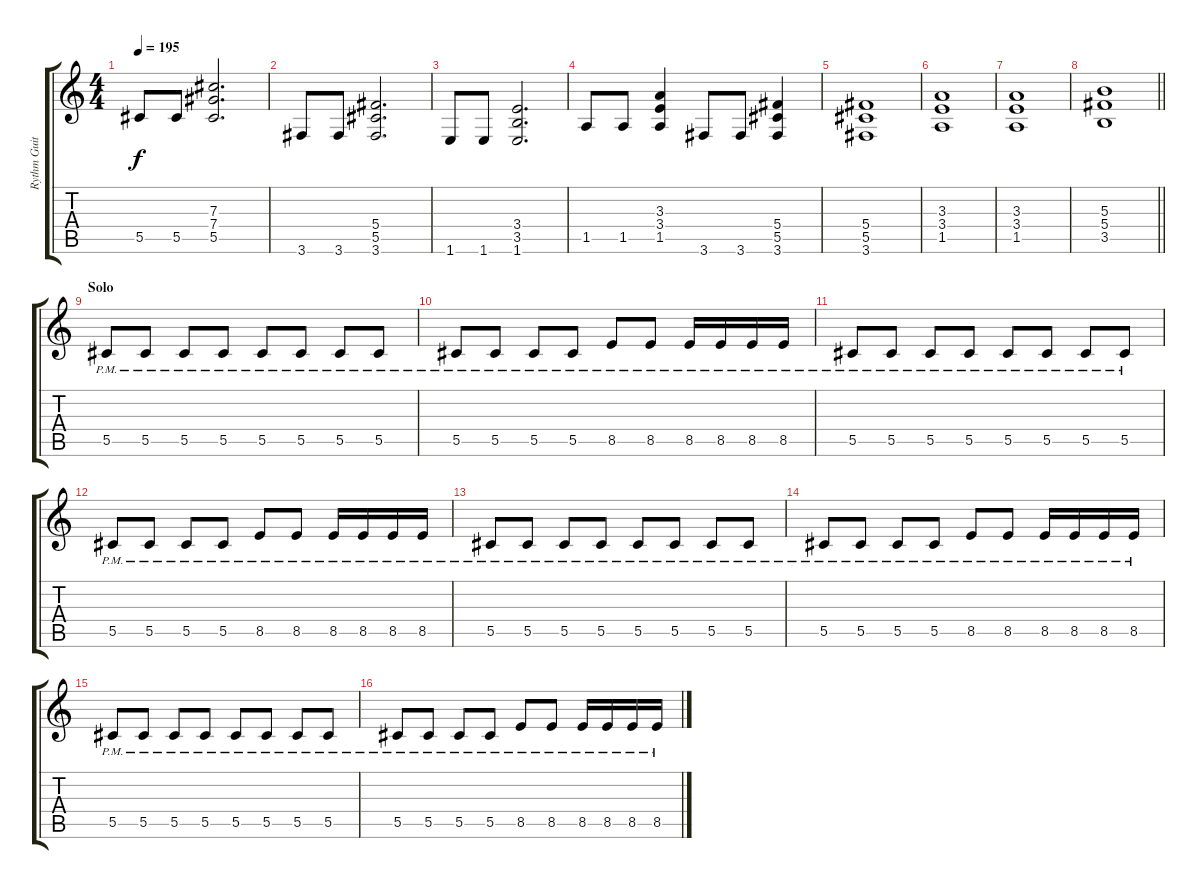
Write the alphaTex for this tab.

\track ("Rythm Guitar" "Rythm Guit") {instrument distortionguitar}
\staff {score tabs}
\tuning (Eb4 Bb3 Gb3 Db3 Ab2 Eb2) {hide}
\ts (4 4)
\tempo 195
\clef g2
\ks c
5.5.8{dy f} 5.5.8 (7.3 7.4 5.5).2{d} |
3.6.8 3.6.8 (5.4 5.5 3.6).2{d} |
1.6.8 1.6.8 (3.4 3.5 1.6).2{d} |
1.5.8 1.5.8 (3.3 3.4 1.5).4 3.6.8 3.6.8 (5.4 5.5 3.6).4 |
(5.4 5.5 3.6).1 |
(3.3 3.4 1.5).1 |
(3.3 3.4 1.5).1 |
\barLineRight lightlight
(5.3 5.4 3.5).1 |
\section ("" "Solo")
5.5{pm}.8 5.5{pm}.8 5.5{pm}.8 5.5{pm}.8 5.5{pm}.8 5.5{pm}.8 5.5{pm}.8 5.5{pm}.8 |
5.5{pm}.8 5.5{pm}.8 5.5{pm}.8 5.5{pm}.8 8.5{pm}.8 8.5{pm}.8 8.5{pm}.16 8.5{pm}.16 8.5{pm}.16 8.5{pm}.16 |
5.5{pm}.8 5.5{pm}.8 5.5{pm}.8 5.5{pm}.8 5.5{pm}.8 5.5{pm}.8 5.5{pm}.8 5.5{pm}.8 |
5.5{pm}.8 5.5{pm}.8 5.5{pm}.8 5.5{pm}.8 8.5{pm}.8 8.5{pm}.8 8.5{pm}.16 8.5{pm}.16 8.5{pm}.16 8.5{pm}.16 |
5.5{pm}.8 5.5{pm}.8 5.5{pm}.8 5.5{pm}.8 5.5{pm}.8 5.5{pm}.8 5.5{pm}.8 5.5{pm}.8 |
5.5{pm}.8 5.5{pm}.8 5.5{pm}.8 5.5{pm}.8 8.5{pm}.8 8.5{pm}.8 8.5{pm}.16 8.5{pm}.16 8.5{pm}.16 8.5{pm}.16 |
5.5{pm}.8 5.5{pm}.8 5.5{pm}.8 5.5{pm}.8 5.5{pm}.8 5.5{pm}.8 5.5{pm}.8 5.5{pm}.8 |
5.5{pm}.8 5.5{pm}.8 5.5{pm}.8 5.5{pm}.8 8.5{pm}.8 8.5{pm}.8 8.5{pm}.16 8.5{pm}.16 8.5{pm}.16 8.5{pm}.16
